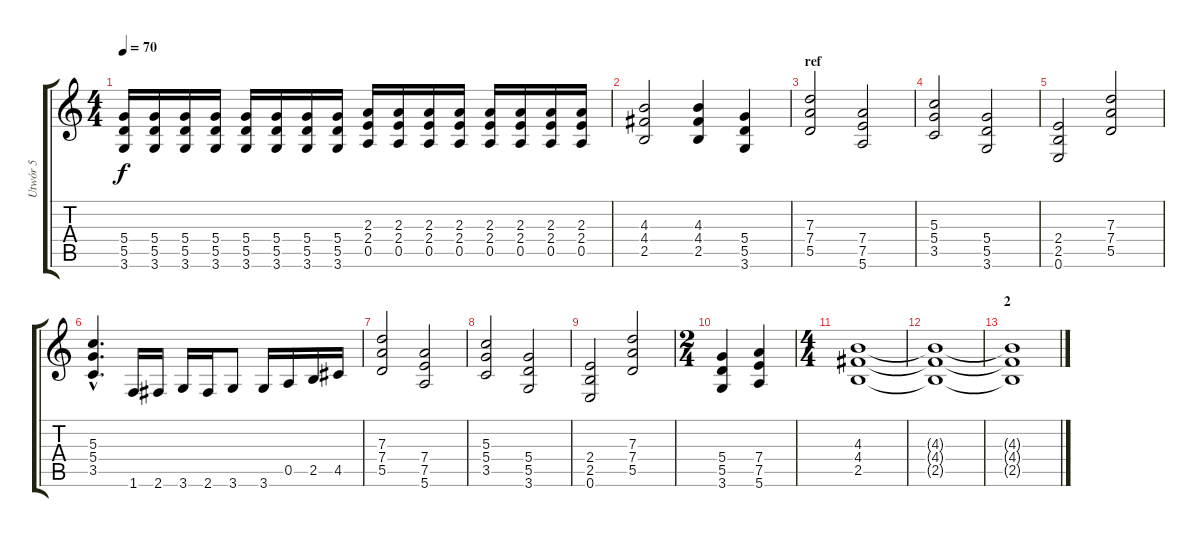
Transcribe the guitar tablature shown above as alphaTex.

\track ("Utwór 5" "Utwór 5") {instrument distortionguitar}
\staff {score tabs}
\tuning (E4 B3 G3 D3 A2 E2) {hide}
\ts (4 4)
\tempo 70
\clef g2
\ks c
(5.4 5.5 3.6).16{dy f} (5.4 5.5 3.6).16 (5.4 5.5 3.6).16 (5.4 5.5 3.6).16 (5.4 5.5 3.6).16 (5.4 5.5 3.6).16 (5.4 5.5 3.6).16 (5.4 5.5 3.6).16 (2.3 2.4 0.5).16 (2.3 2.4 0.5).16 (2.3 2.4 0.5).16 (2.3 2.4 0.5).16 (2.3 2.4 0.5).16 (2.3 2.4 0.5).16 (2.3 2.4 0.5).16 (2.3 2.4 0.5).16 |
(4.3 4.4 2.5).2 (4.3 4.4 2.5).4 (5.4 5.5 3.6).4 |
\section ("" "ref")
(7.3 7.4 5.5).2 (7.4 7.5 5.6).2 |
(5.3 5.4 3.5).2 (5.4 5.5 3.6).2 |
(2.4 2.5 0.6).2 (7.3 7.4 5.5).2 |
(5.3{hac} 5.4{hac} 3.5{hac}).4{d} 1.6.16 2.6.16 3.6.16 2.6.16 3.6.8 3.6.16 0.5.16 2.5.16 4.5.16 |
(7.3 7.4 5.5).2 (7.4 7.5 5.6).2 |
(5.3 5.4 3.5).2 (5.4 5.5 3.6).2 |
(2.4 2.5 0.6).2 (7.3 7.4 5.5).2 |
\ts (2 4)
(5.4 5.5 3.6).4 (7.4 7.5 5.6).4 |
\ts (4 4)
(4.3 4.4 2.5).1{volume 0} |
(4.3{t} 4.4{t} 2.5{t}).1 |
\section ("" "2")
(4.3{t} 4.4{t} 2.5{t}).1
